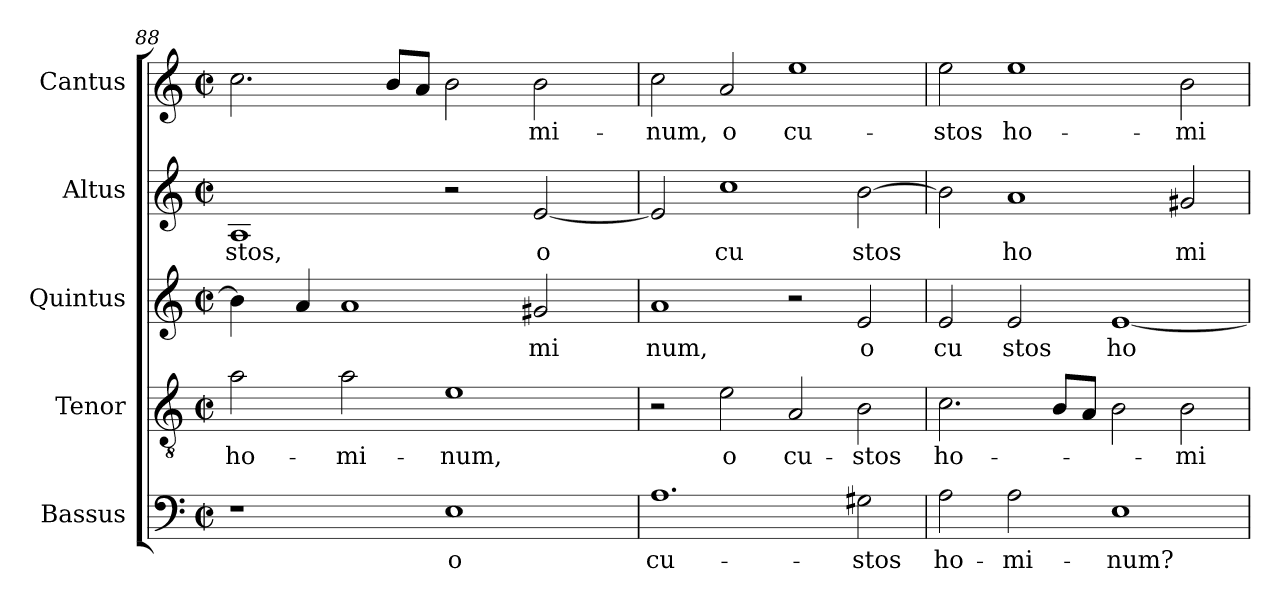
**kern	**text	**kern	**text	**kern	**text	**kern	**text	**kern	**text
*part5	*part5	*part4	*part4	*part3	*part3	*part2	*part2	*part1	*part1
*staff5	*staff5	*staff4	*staff4	*staff3	*staff3	*staff2	*staff2	*staff1	*staff1
*I"Bassus	*	*I"Tenor	*	*I"Quintus	*	*I"Altus	*	*I"Cantus	*
!!LO:LB:g=z
*clefF4	*	*clefGv2	*	*clefG2	*	*clefG2	*	*clefG2	*
*	*	*	*	*k[]	*	*k[]	*	*	*
*	*	*	*	*C:	*	*C:	*	*	*
*M2/2	*	*M2/2	*	*M2/2	*	*M2/2	*	*M2/2	*
*met(c|)	*	*met(c|)	*	*met(c|)	*	*met(c|)	*	*met(c|)	*
=88	=88	=88	=88	=88	=88	=88	=88	=88	=88
!	!	!	!LO:LY:b:cj	!	!	!	!LO:LY:b:cj	!	!
*	*	*	*	*^	*	*	*	*^	*
1r	.	2a\	ho-	4b\]	8ryy	.	1A	-stos,	2.cc\	8ryy	.
.	.	.	.	.	1...ryy	.	.	.	.	64ryy	.
.	.	.	.	.	.	.	.	.	.	1ryy	.
.	.	.	.	4a/	.	.	.	.	.	.	.
!	!	!	!LO:LY:b:cj	!	!	!	!	!	!	!	!
.	.	2a\	-mi-	1a	.	.	.	.	.	.	.
.	.	.	.	.	.	.	.	.	8b/L	.	.
.	.	.	.	.	.	.	.	.	8a/J	.	.
!	!LO:LY:b:cj	!	!LO:LY:b:cj	!	!	!	!	!	!	!	!
1E	o	1e	-num,	.	.	.	2r	.	2b\	.	.
.	.	.	.	.	.	.	.	.	.	2ryy	.
!	!	!	!	!	!	!LO:LY:b:cj	!	!LO:LY:b:cj	!	!	!LO:LY:b:cj
.	.	.	.	2g#/	.	-mi	[<2e/	o	2b\	.	mi-
.	.	.	.	.	.	.	.	.	.	4ryy	.
.	.	.	.	.	.	.	.	.	.	16..ryy	.
=89	=89	=89	=89	=89	=89	=89	=89	=89	=89	=89	=89
!	!LO:LY:b:cj	!	!	!	!	!LO:LY:b:cj	!	!	!	!	!LO:LY:b:cj
*	*	*	*	*v	*v	*	*	*	*v	*v	*
1.A	cu-	2r	.	1a	num,	2e/]	.	2cc\	-num,
!	!	!	!LO:LY:b:cj	!	!	!	!LO:LY:b:cj	!	!LO:LY:b:cj
.	.	2e\	o	.	.	1cc	cu	2a/	o
!	!	!	!LO:LY:b:cj	!	!	!	!	!	!LO:LY:b:cj
.	.	2A/	cu-	2r	.	.	.	1ee	cu-
!	!LO:LY:b:cj	!	!LO:LY:b:cj	!	!LO:LY:b:cj	!	!LO:LY:b	!	!
2G#X\	-stos	2B\	-stos	2e/	o	[>2b\	stos	.	.
=90	=90	=90	=90	=90	=90	=90	=90	=90	=90
!	!LO:LY:b:cj	!	!LO:LY:b:cj	!	!LO:LY:b:cj	!	!	!	!LO:LY:b:cj
2A\	ho-	2.c\	ho-	2e/	cu	2b\]	.	2ee\	-stos
!	!LO:LY:b:cj	!	!	!	!LO:LY:b:cj	!	!LO:LY:b:cj	!	!LO:LY:b:cj
2A\	-mi-	.	.	2e/	stos	1a	ho	1ee	ho-
.	.	8B/L	.	.	.	.	.	.	.
.	.	8A/J	.	.	.	.	.	.	.
!	!LO:LY:b	!	!	!	!LO:LY:b:cj	!	!	!	!
1E	-num?	2B\	.	[<1e	ho	.	.	.	.
!	!	!	!LO:LY:b:cj	!	!	!	!LO:LY:b:cj	!	!LO:LY:b:cj
.	.	2B\	-mi-	.	.	2g#X/	mi	2b\	-mi-
=	=	=	=	=	=	=	=	=	=
*-	*-	*-	*-	*-	*-	*-	*-	*-	*-
